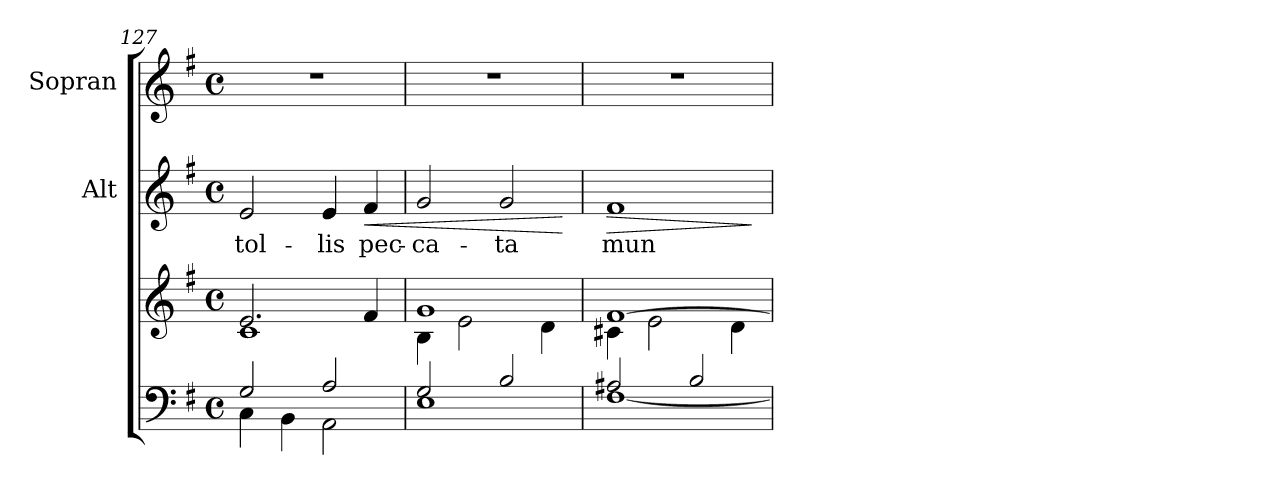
**kern	**kern	**kern	**text	**dynam	**kern
*part3	*part3	*part2	*part2	*part2	*part1
*staff4	*staff3	*staff2	*staff2	*staff2	*staff1
*	*	*I"Alt	*	*	*I"Sopran
*	*	*I'A.	*	*	*I'S.
*clefF4	*clefG2	*clefG2	*	*	*clefG2
*k[f#]	*k[f#]	*k[f#]	*	*	*k[f#]
*G:	*G:	*G:	*	*	*G:
*M4/4	*M4/4	*M4/4	*	*	*M4/4
*met(c)	*met(c)	*met(c)	*	*	*met(c)
=127	=127	=127	=127	=127	=127
*^	*^	*	*	*	*
!	!	!	!	!	!LO:LY:b	!	!
2G/	4C\	2.e/	1c	2e/	tol-	.	1r
.	4BB\	.	.	.	.	.	.
!	!	!	!	!	!LO:LY:b	!	!
2A/	2AA\	.	.	4e/	-lis	.	.
!	!	!	!	!	!LO:LY:b	!LO:HP:b	!
.	.	4f#/	.	4f#/	pec-	<	.
=128	=128	=128	=128	=128	=128	=128	=128
!	!	!	!	!	!LO:LY:b	!	!
2G/	1E	1g	4B\	2g/	-ca-	.	1r
.	.	.	2e\	.	.	.	.
!	!	!	!	!	!LO:LY:b	!	!
2B/	.	.	.	2g/	-ta	.	.
.	.	.	4d\	.	.	.	.
*v	*v	*	*	*	*	*	*
*	*v	*v	*	*	*	*
.	.	.	.	[	.
=129	=129	=129	=129	=129	=129
*^	*^	*	*	*	*
!	!	!	!	!	!LO:LY:b	!LO:HP:b	!
2A#X/	[<1F#	[>1f#	4c#X\	1f#	mun-	>	1r
.	.	.	2e\	.	.	.	.
2B/	.	.	.	.	.	.	.
.	.	.	4d\	.	.	.	.
*v	*v	*	*	*	*	*	*
*	*v	*v	*	*	*	*
.	.	.	.	]	.
=	=	=	=	=	=
*-	*-	*-	*-	*-	*-
